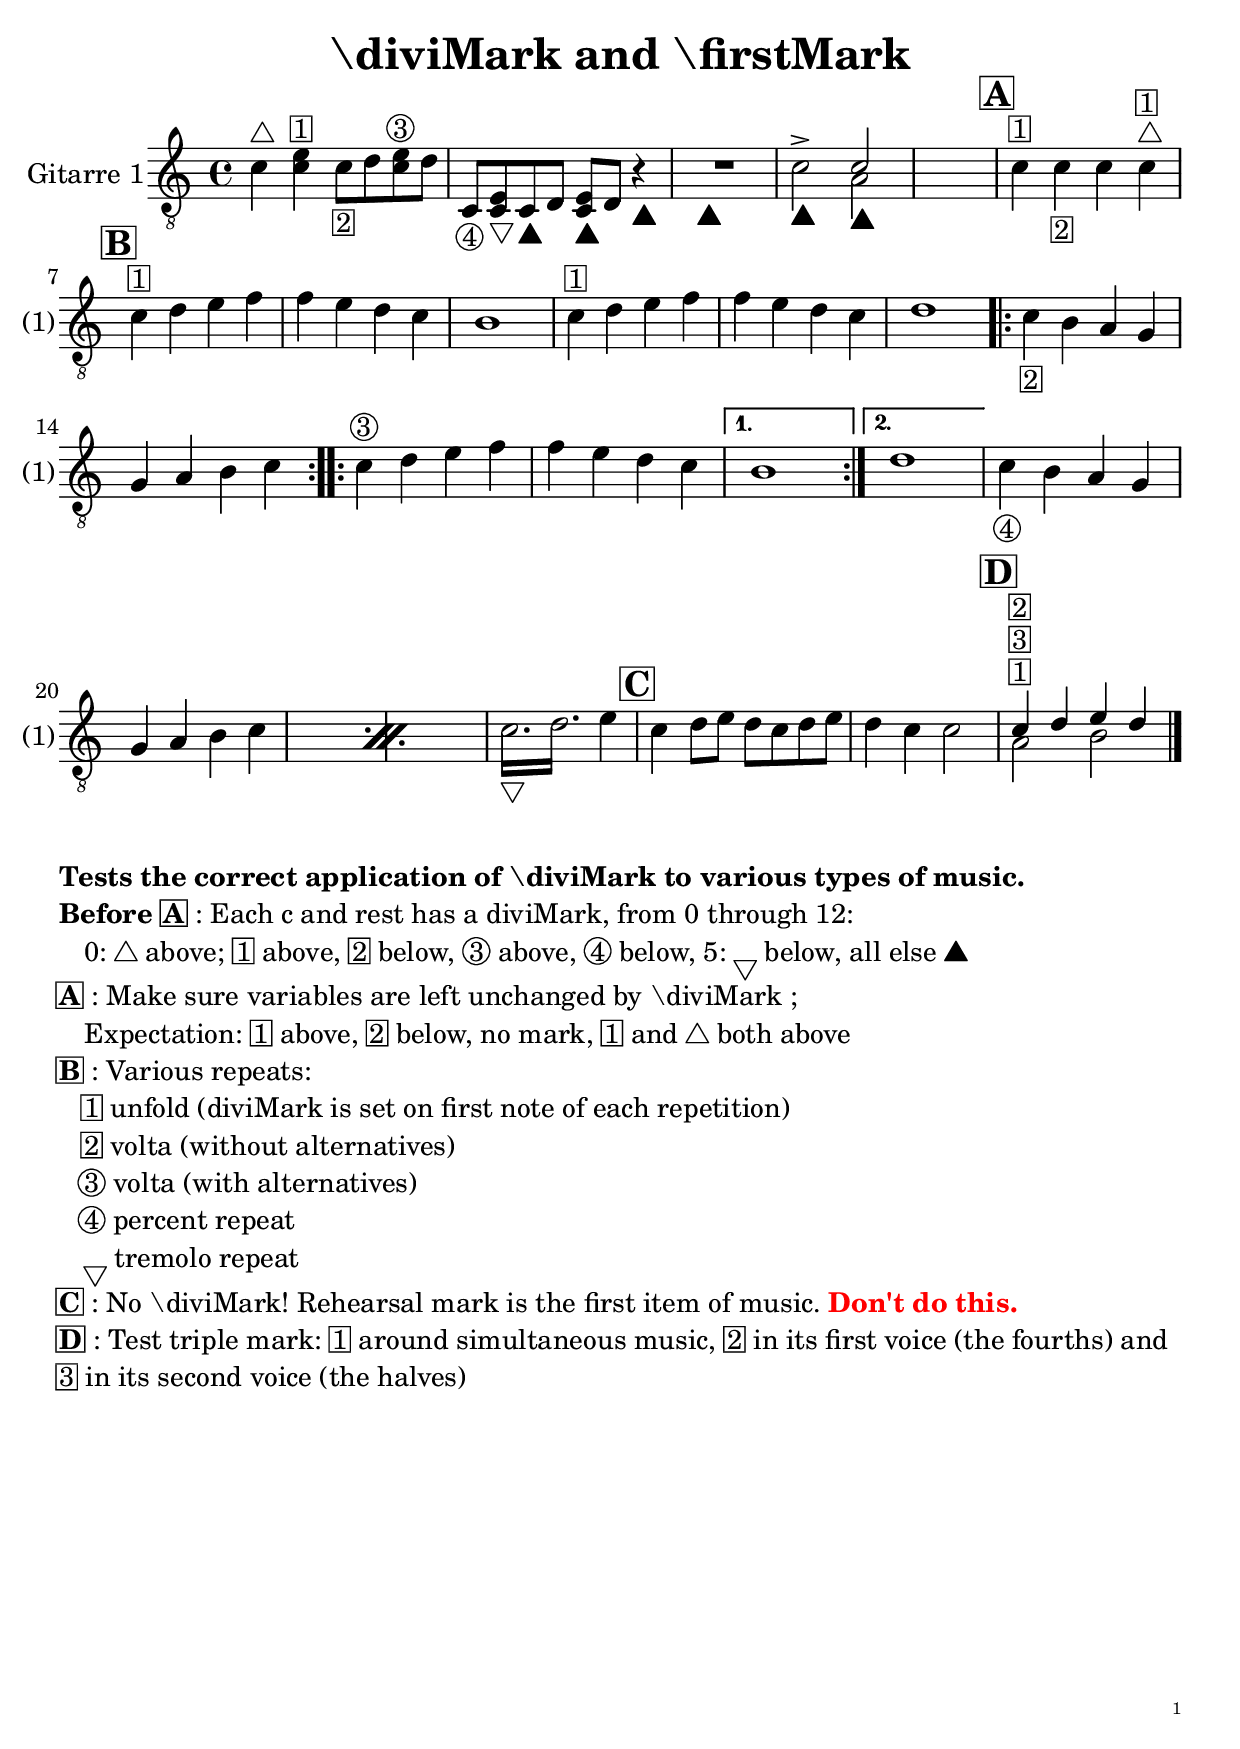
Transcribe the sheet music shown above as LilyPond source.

% © CC-BY-SA 4.0 Bjørn Bäuchle, see file LICENSE
\version "2.24.3"

% © CC-BY-SA 4.0 Bjørn Bäuchle, see file LICENSE

%{
  Head definitions for GOMP lilypond files.
%}

\version "2.24.3"
\include "articulate.ly"

#(if (defined? 'HEAD_LY_ALREADY_INCLUDED)
  (ly:warning "head.ly has already been included, crossing fingers!")
)
#(define HEAD_LY_ALREADY_INCLUDED #t)

% make includes relative for this file (and set it to default at the end):
#(begin
  (define includes_are_relative (ly:get-option 'relative-includes))
  (ly:set-option 'relative-includes #t)
  (ly:debug (ly:command-line-code))
  (ly:debug (ly:command-line-options))
  (use-modules (guile-user))
  ; sets showAlle to true, except when disabled on command line.
  ; then, sets showPart, showEins etc to that value, except defined differently on command line.
  ; then, sets hasEins etc to false.
  ; Also reads gitver, lilyver and makeMidi from command line.

  (define gitver   (if (defined? 'gitver  ) gitver   ""))
  (define lilyver  (if (defined? 'lilyver ) lilyver  ""))
  (define makeMidi (if (defined? 'makeMidi) makeMidi #f))
  (define showAlle (if (defined? 'showAlle) showAlle #t))
  (define showPart (if (defined? 'showPart) showPart showAlle))
  (define showEins (if (defined? 'showEins) showEins showAlle)) (define hasEins #f)
  (define showZwei (if (defined? 'showZwei) showZwei showAlle)) (define hasZwei #f)
  (define showDrei (if (defined? 'showDrei) showDrei showAlle)) (define hasDrei #f)
  (define showVier (if (defined? 'showVier) showVier showAlle)) (define hasVier #f)
  (define showBass (if (defined? 'showBass) showBass showAlle)) (define hasBass #f)
  (define showRyth (if (defined? 'showRyth) showRyth showAlle)) (define hasRyth #f)
  (define showDrum (if (defined? 'showDrum) showDrum showAlle)) (define hasDrum #f)
  (define showOkta (if (defined? 'showOkta) showOkta showAlle)) (define hasOkta #f)
  (define showElec (if (defined? 'showElec) showElec showAlle)) (define hasElec #f)
  (define showQuer (if (defined? 'showQuer) showQuer showAlle)) (define hasQuer #f)
  (define showSaxo (if (defined? 'showSaxo) showSaxo showAlle)) (define hasSaxo #f)
  (define showSaxb (if (defined? 'showSaxb) showSaxb showAlle)) (define hasSaxb #f)
  (define showMast (if (defined? 'showMast) showMast showAlle)) (define hasMast #f)
  (if (defined? 'mypapersize) (set-default-paper-size mypapersize))

  (ly:debug (string-append "git version: " gitver))
  (ly:debug (string-append "lily version: " lilyver))
  (ly:debug (if makeMidi "makeMidi" "make no Midi"))
  (ly:debug (if showAlle "showAlle" "show no Alle"))
  (ly:debug (if showPart "showPart" "show no Part"))
  (ly:debug (if showEins "showEins" "show no Eins"))
  (ly:debug (if showZwei "showZwei" "show no Zwei"))
  (ly:debug (if showDrei "showDrei" "show no Drei"))
  (ly:debug (if showVier "showVier" "show no Vier"))
  (ly:debug (if showRyth "showRyth" "show no Ryth"))
  (ly:debug (if showBass "showBass" "show no Bass"))
  (ly:debug (if showDrum "showDrum" "show no Drum"))
  (ly:debug (if showOkta "showOkta" "show no Okta"))
  (ly:debug (if showElec "showElec" "show no Elec"))
  (ly:debug (if showQuer "showQuer" "show no Quer"))
  (ly:debug (if showSaxo "showSaxo" "show no Saxo"))
  (ly:debug (if showSaxb "showSaxb" "show no Saxb"))
  (ly:debug (if showMast "showMast" "show no Mast"))

  ; Wir definieren für alle Instrumente eine *S*timme. Diese Variablen werden in stimmen.ly in Scores gepackt.
  (define gitDiviS #{#})
  (define gitEinsS #{#})
  (define gitZweiS #{#})
  (define gitDreiS #{#})
  (define gitVierS #{#})
  (define gitBassS #{#})
  (define gitOktaS #{#})
  (define gitElecS #{#})
  (define gitRythS #{#})
  (define querFltS #{#})
  (define saxAltAS #{#})
  (define saxAltBS #{#})
  (define percussS #{#})
  (define masterRS #{#})
  (define masterLS #{#})

  (define layout_variable #{#})
  (ly:set-option 'relative-includes includes_are_relative)
)

%{
  Provides \namedSpan "text" ly:music which sets a sequence of music
  into some kind of spanners which have a given name.

  PROBLEM: Currently, this works with Staff.ottavation, but that means
  it is neither nestable nor does it go together with, well, ottavation.
%}

#(if (defined? 'SPANS_LY_ALREADY_INCLUDED)
 (ly:warning "spans.ly has already been included, crossing fingers!")
)
#(define SPANS_LY_ALREADY_INCLUDED #t)

namedSpan = #(define-music-function
  (parser location name musix)
  (string? ly:music?)
  #{
    \ottava #0
    \set Staff.ottavation = #name
    #musix
    \ottava #0
  #}
)

% © CC-BY-SA 4.0 Bjørn Bäuchle, see file LICENSE

%{
  Provides
    \divisi yield voiceIndex normal additional
    \unMarkedDivisi yield normal additional
    \diviMark voiceIndex music
%}

#(if (defined? 'DIVISI_LY_ALREADY_INCLUDED)
 (ly:warning "divisi.ly has already been included, crossing fingers!")
)
#(define DIVISI_LY_ALREADY_INCLUDED #t)

$(if (not (defined? 'SPANS_LY_ALREADY_INCLUDED))
  (ly:error "spans.ly must be included before divisi.ly")
)

% Starts a divisi section. If we don't need to $yield to another voice,
% the second voice is out into the diviGit Staff, and if there is more
% than one voice in total "(> alls 1)", there will be a diviMark with
% the given voiceIndex on it.
%TODO: This always writes the upper voice into diviGit; I'd like to
% configure that (but that makes the interface even longer)
% voiceIndex is used for \diviMark; if negative then no mark is shown.
% MIDI output will never end in diviGit.
divisi = #(define-music-function
  (yield voiceIndex normal additional)
  (boolean? number? ly:music? ly:music?)
  (if (or yield makeMidi)
    (namedSpan "divisi" ; we'll assume that this is always for a normal guitar, thus no middleCPos given.
      (make-simultaneous-music (list
        additional
        (make-music 'VoiceSeparator)
        normal
      ))
    )
    (make-simultaneous-music (list
      normal
      (make-music 'ContextSpeccedMusic
        'property-operations '()
        'context-id "diviGit"
        'context-type 'Staff
        'element (make-sequential-music (list
          (make-music 'StaffSpanEvent 'span-direction -1)
          (if (and (>= voiceIndex 0) (> alls 1))
            (diviMark voiceIndex additional)
            additional
          )
          (make-music 'StaffSpanEvent 'span-direction 1)
        ))
      )
    ))
  )
)

% like divisi, but never write a diviMark.
unMarkedDivisi = #(define-music-function
  (yield normal additional)
  (boolean? ly:music? ly:music?)
  (divisi yield -1 normal additional)
)

#(define (first-mark textscriptevent music)
  (let ((musicType (ly:music-property music 'name))
        (elementList (ly:music-property music 'elements))
        (elementItem (ly:music-property music 'element))
       )
    ; we set the appropriate property of music and then output music at the
    ; end.
    (ly:debug "<first-mark ~a>" musicType)
    ; chords: add TextScriptEvent into 'elements
    (if (eq? musicType 'EventChord)
      (ly:music-set-property! music 'elements
        (cons textscriptevent elementList)
      )
    ; anything that has an 'element. This must be checked before 'elements,
    ; because \repeat has its body as 'element, but its alternatives as
    ; 'elements. We don't want to mark the latter ones.
    (if (not (null? elementItem))
      ; e.g. RelativeOctaveMusic, Repeats
      (ly:music-set-property! music 'element
        (first-mark textscriptevent elementItem)
      )
    ; anything that's not EventChord, doesn't have 'element, but has 'elements.
    ; this is e.g. SequentialMusic.
    (if (not (null? elementList))
      (ly:music-set-property! music 'elements
        (cons
          (first-mark textscriptevent (car elementList))
          (cdr elementList)
        )
      )
    ; all others: this will be NoteEvent, RestEvent, MultiMeasureRestMusic.
    ; simply add the TextScriptEvent
    (ly:music-set-property! music 'articulations
      ; this will be NoteEvent, RestEvent, MultiMeasureRestMusic etc.
      (cons textscriptevent (ly:music-property music 'articulations))
    )))) ; end ifs
    music
  )
)

% adds a mark to the first note or chord in the given music object.
% (prepares the text mark and calls first-mark with it)
#(define (firstMark markDir markText music)
  (first-mark
    (make-music
      'TextScriptEvent
      'direction markDir
      'text markText)
    music
  )
)

% Adds a voice mark to the first note-like item in the given music.
% we accept voiceIndex 0 through 5, with all else giving a filled
% triangle.
diviMark = #(define-music-function
  (voiceIndex note)
  (number? ly:music?)
  (begin
    (if (eq? voiceIndex 0) (firstMark +1 (markup #:triangle #f) note)
    (if (eq? voiceIndex 1) (firstMark +1 (markup #:box    "1") note)
    (if (eq? voiceIndex 2) (firstMark -1 (markup #:box    "2") note)
    (if (eq? voiceIndex 3) (firstMark +1 (markup #:circle "3") note)
    (if (eq? voiceIndex 4) (firstMark -1 (markup #:circle "4") note)
    (if (eq? voiceIndex 5) (firstMark -1 (markup #:scale '(1 . -1) #:triangle #f) note)
                           (firstMark -1 (markup #:triangle #t) note)
    ))))))
  )
)


% © CC-BY-SA 4.0 Bjørn Bäuchle, see file LICENSE

%{
  Provides
    \solo N? music
%}

#(if (defined? 'SOLO_LY_ALREADY_INCLUDED)
 (ly:warning "solo.ly has already been included, crossing fingers!")
)
#(define SOLO_LY_ALREADY_INCLUDED #t)

$(if (not (defined? 'SPANS_LY_ALREADY_INCLUDED))
  (ly:error "spans.ly must be included before solo.ly")
)

solo = #(define-music-function
  (middleCPos musix)
  ((number? 1) ly:music?)
  (namedSpan "Solo" middleCPos musix)
)

% © CC-BY-SA 4.0 Bjørn Bäuchle, see file LICENSE

%{
  Provides
    \bassAchtva (as markup)
    \bassAchtvaExplain (also markup)
    \bassTacet music
%}

#(if (defined? 'BASS_IN_GUITAR_LY_ALREADY_INCLUDED)
 (ly:warning "bass_in_guitar.ly has already been included, crossing fingers!")
)
#(define BASS_IN_GUITAR_LY_ALREADY_INCLUDED #t)

$(if (not (defined? 'SPANS_LY_ALREADY_INCLUDED))
  (ly:error "spans.ly must be included before bass_in_guitar.ly")
)

bassAchtva = \markup { \musicglyph #"pedal.*" }
#(define-markup-command
  (bassAchtvaExplain layout props maybe)
  (boolean?)
  (if maybe
  (interpret-markup layout props #{
    \markup { \musicglyph #"pedal.*": Bassgitarre 1 Oktave höher }
  #})
  (interpret-markup layout props #{ "" #})
  )
)

bassTacet = #(define-music-function
  (parser location musix)
  (ly:music?)
  #{ \namedSpan "Bass tacet" #musix #}
)


\include "percussion_helpers.ly"
% © CC-BY-SA 4.0 Bjørn Bäuchle, see file LICENSE

%{
  Provides
    \straight N? music
%}

#(if (defined? 'STRAIGHT_LY_ALREADY_INCLUDED)
 (ly:warning "straight.ly has already been included, crossing fingers!")
)
#(define STRAIGHT_LY_ALREADY_INCLUDED #t)

$(if (not (defined? 'SPANS_LY_ALREADY_INCLUDED))
  (ly:error "spans.ly must be included before straight.ly")
)

straight = #(define-music-function
  (middleCPos musix)
  ((number? 1) ly:music?)
  (namedSpan "Straight" middleCPos musix)
)


hasEins = ##t
% © CC-BY-SA 4.0 Bjørn Bäuchle, see file LICENSE

#(begin
  (define (count-if lst)
    (if (null? lst) 0 (+ (if (car lst) 1 0) (count-if (cdr lst))))
  )
  (define gits (count-if (list hasEins hasZwei hasDrei hasVier hasRyth)))
  (define oths (count-if (list hasBass hasDrum hasOkta hasElec hasQuer hasSaxo hasSaxb hasMast)))
  (define alls (count-if (list
    (and showEins hasEins)
    (and showZwei hasZwei)
    (and showDrei hasDrei)
    (and showVier hasVier)
    (and showBass hasBass)
    (and showRyth hasRyth)
    (and showDrum hasDrum)
    (and showOkta hasOkta)
    (and showElec hasElec)
    (and showQuer hasQuer)
    (and showSaxo hasSaxo)
    (and showSaxb hasSaxb)
    (and showMast hasMast)
  )))
  (define showEins (if hasEins showEins #f))
  (define showZwei (if hasZwei showZwei #f))
  (define showDrei (if hasDrei showDrei #f))
  (define showVier (if hasVier showVier #f))
  (define showBass (if hasBass showBass #f))
  (define showRyth (if hasRyth showRyth #f))
  (define showDrum (if hasDrum showDrum #f))
  (define showOkta (if hasOkta showOkta #f))
  (define showElec (if hasElec showElec #f))
  (define showQuer (if hasQuer showQuer #f))
  (define showSaxo (if hasSaxo showSaxo #f))
  (define showSaxb (if hasSaxb showSaxb #f))
  (define showMast (if hasMast showMast #f))

  (ly:debug (string-append "Alls: " (number->string alls)))
  (ly:debug (string-append "Gits: " (number->string gits)))
  (ly:debug (string-append "Oths: " (number->string oths)))
  (ly:debug (string-append (if hasEins "hasEins;     " "has no Eins; ") (if showEins "showEins" "show no Eins")))
  (ly:debug (string-append (if hasZwei "hasZwei;     " "has no Zwei; ") (if showZwei "showZwei" "show no Zwei")))
  (ly:debug (string-append (if hasDrei "hasDrei;     " "has no Drei; ") (if showDrei "showDrei" "show no Drei")))
  (ly:debug (string-append (if hasVier "hasVier;     " "has no Vier; ") (if showVier "showVier" "show no Vier")))
  (ly:debug (string-append (if hasBass "hasBass;     " "has no Bass; ") (if showBass "showBass" "show no Bass")))
  (ly:debug (string-append (if hasRyth "hasRyth;     " "has no Ryth; ") (if showRyth "showRyth" "show no Ryth")))
  (ly:debug (string-append (if hasDrum "hasDrum;     " "has no Drum; ") (if showDrum "showDrum" "show no Drum")))
  (ly:debug (string-append (if hasOkta "hasOkta;     " "has no Okta; ") (if showOkta "showOkta" "show no Okta")))
  (ly:debug (string-append (if hasElec "hasElec;     " "has no Elec; ") (if showElec "showElec" "show no Elec")))
  (ly:debug (string-append (if hasQuer "hasQuer;     " "has no Quer; ") (if showQuer "showQuer" "show no Quer")))
  (ly:debug (string-append (if hasSaxo "hasSaxo;     " "has no Saxo; ") (if showSaxo "showSaxo" "show no Saxo")))
  (ly:debug (string-append (if hasSaxb "hasSaxb;     " "has no Saxb; ") (if showSaxb "showSaxb" "show no Saxb")))
  (ly:debug (string-append (if hasMast "hasMast;     " "has no Mast; ") (if showMast "showMast" "show no Mast")))

  (define (append-if old doit suffix) (if doit (string-append old suffix) old))
  (define instruments "Gitarrenorchester")
  ; if mehr, then whatever comes next is at least the second word and needs a comma before it.
  (define mehr #f)
  (define instruments (append-if instruments (> oths 0) " mit ")) ; no comma at beginning...
  (define instruments (append-if instruments hasBass    "Bass"))
  (define mehr (or hasBass mehr))
  (define instruments (append-if instruments (and hasDrum mehr) ", "))
  (define instruments (append-if instruments hasDrum "Percussion"))
  (define mehr (or hasDrum mehr))
  (define instruments (append-if instruments (and hasOkta mehr) ", "))
  (define instruments (append-if instruments hasOkta "Oktavgitarren"))
  (define mehr (or hasOkta mehr))
  (define instruments (append-if instruments (and hasElec mehr) ", "))
  (define instruments (append-if instruments hasElec "E-Gitarre"))
  (define mehr (or hasElec mehr))
  (define instruments (append-if instruments (and hasQuer mehr) ", "))
  (define instruments (append-if instruments hasQuer "Querflöte"))
  (define mehr (or hasQuer mehr))
  (define someSax (or hasSaxo hasSaxb))
  (define instruments (append-if instruments (and someSax mehr) ", "))
  (define instruments (append-if instruments someSax "Saxophon"))
  (define instruments (append-if instruments (and hasSaxo hasSaxb) "e")) ; plural for multiple Sax
  (define mehr (or someSax mehr))
  (define instruments (append-if instruments (and hasMast mehr) ", "))
  (define instruments (append-if instruments      hasMast       "Klavier"))
  (define instruments (append-if instruments (> (+ oths gits) alls) " (Auszug)"))
  (ly:message (string-append "Instruments: " instruments))

  (define is-part (and showPart (= (+ oths gits) alls)))
  (define auszug (if is-part "Partitur" ""))
  (define auszug (append-if auszug (and (not is-part) showEins) "Git. 1 "))
  (define auszug (append-if auszug (and (not is-part) showZwei) "Git. 2 "))
  (define auszug (append-if auszug (and (not is-part) showDrei) "Git. 3 "))
  (define auszug (append-if auszug (and (not is-part) showVier) "Git. 4 "))
  (define auszug (append-if auszug (and (not is-part) showBass) "Bass "))
  (define auszug (append-if auszug (and (not is-part) showRyth) "Rythm "))
  (define auszug (append-if auszug (and (not is-part) showDrum) "Percussion "))
  (define auszug (append-if auszug (and (not is-part) showOkta) "Oktavgitarre "))
  (define auszug (append-if auszug (and (not is-part) showElec) "E-Gitarre "))
  (define auszug (append-if auszug (and (not is-part) showQuer) "Querflöte "))
  (define auszug (append-if auszug (and (not is-part) showSaxo) "Saxophon "))
  (define auszug (append-if auszug (and (not is-part) showSaxb) "Saxophon Ⅱ "))
  (define auszug (append-if auszug (and (not is-part) showMast) "Klavier "))

  (define suffix "")
  (define suffix (append-if suffix makeMidi "_midi"))
  (define suffix (append-if suffix (and showPart (< (+ oths gits) alls)) "_p"))
  (define suffix (append-if suffix (and (not showAlle) showEins) "_1"))
  (define suffix (append-if suffix (and (not showAlle) showZwei) "_2"))
  (define suffix (append-if suffix (and (not showAlle) showDrei) "_3"))
  (define suffix (append-if suffix (and (not showAlle) showVier) "_4"))
  (define suffix (append-if suffix (and (not showAlle) showBass) "_b"))
  (define suffix (append-if suffix (and (not showAlle) showRyth) "_r"))
  (define suffix (append-if suffix (and (not showAlle) showDrum) "_d"))
  (define suffix (append-if suffix (and (not showAlle) showOkta) "_o"))
  (define suffix (append-if suffix (and (not showAlle) showElec) "_e"))
  (define suffix (append-if suffix (and (not showAlle) showQuer) "_q"))
  (define suffix (append-if suffix (and (not showAlle) showSaxo) "_s"))
  (define suffix (append-if suffix (and (not showAlle) showSaxb) "_sb"))
  (define suffix (append-if suffix (and (not showAlle) showMast) "_master"))
  (define suffix (if (> (string-length suffix) 0) (substring suffix 1) suffix))
)

#(set-global-staff-size 24)
\include "test-helper.ly"

#(define percTable '((hihat cross #f 3)))

variable = { c4 }

gitEinsS = \relative c' {
  \diviMark #0 c4 % NoteEvent
  \diviMark #1 <c e>4 % EventChord
  \diviMark #2 { c8 d } % SequentialMusic (NoteEvent)
  \diviMark #3 { <c e>8 d8 } % SequentialMusic (EventChord)
  \diviMark #4 \relative c c8 % RelativeOctaveMusic (NoteEvent)
  \diviMark #5 \relative c, <c' e> % RelativeOctaveMusic (EventChord)
  \diviMark #6 \relative c' { c,8 d } % RelativeOctaveMusic (SequentialMusic (NoteEvent))
  \diviMark #7 \relative c'' { <c,, e>8 d } % RelativeOctaveMusic (SequentialMusic (EventChord))
  \diviMark #8 r4 % RestEvent
  \diviMark #9 R1 % MultiMeasureRestMusic
  \diviMark #10 c2->
  \diviMark #11 << c2 \\ a2 >>
  s1
  \mark\default
  \diviMark #1 \variable % make sure \variable is not changed:
  \diviMark #2 \variable
  \variable
  \diviMark #0 \diviMark #1 \variable % put two marks
  \mark\default
  \diviMark #1 \repeat unfold 2 { c4 d e f f e d c } \alternative { b1 d1 }
  \diviMark #2 \repeat volta 2 { c4 b a g g a b c }
  \diviMark #3 \repeat volta 2 { c4 d e f f e d c } \alternative { b1 d1 }
  \diviMark #4 \repeat percent 2 { c4 b a g g a b c }
  \diviMark #5 \repeat tremolo 6 { c16 d } e4
  \diviMark #6 { \mark\default c4 d8 e d c d e d4 c c2 }
  \mark\default
  \diviMark #1 << #(firstMark +1 (markup #:box "2") #{c4 d e d#})
               \\ #(firstMark +1 (markup #:box "3") #{a2 b#}) >>
  \fine
}
% © CC-BY-SA 4.0 Bjørn Bäuchle, see file LICENSE

%{
   Diese Datei macht aus ausgewählten Stimmen-Variablen (...S)
   Musiksystem-Variablen (...M)
%}

% © CC-BY-SA 4.0 Bjørn Bäuchle, see file LICENSE

%{
    baseNoteChord copies music and changes all chords (in the copy) to
    only the first note.
%}

\version "2.24.3"

#(if (defined? 'CHORDS_LY_ALREADY_INCLUDED)
  (ly:warning "chords.ly has already been included, crossing fingers!")
)
#(define CHORDS_LY_ALREADY_INCLUDED #t)

#(define (getFirstNoteFromChord chord-elements)
  (if (null? chord-elements)
    ; if the argument is empty, return an empty list.
    (list)
    ; if the argument is not empty:
    (if (eq? (ly:music-property (car chord-elements) 'name) 'NoteEvent)
      ; if the first item is a NoteEvent, return that
      (car chord-elements)
      ; if the first item is something else, recurse from the next element.
      (getFirstNoteFromChord (cdr chord-elements))
    ) ; end if is-NoteEvent
  ) ; end if is-null
) % getFirstNoteFromChord

#(define (getArticulationsFromChord chord-elements)
  (if (null? chord-elements)
    ; argument is empty? return empty list.
    (list)
    (if (eq? (ly:music-property (car chord-elements) 'name) 'NoteEvent)
      ; if NoteEvent: try next chord-elements element.
      (getArticulationsFromChord (cdr chord-elements))
      ; else (not NoteEvent): prepend this to the articulations from the rest
      ; of the list.
      (cond (car chord-elements) (getArticulationsFromChord (cdr chord-elements)))
    ) ; end if is-NoteEvent
  ) ; end if is-null
) % getArticulationsFromChord

#(define (stripChord chord)
  (let ((firstnote (getFirstNoteFromChord (ly:music-property chord 'elements))))
    (let ((articulation (getArticulationsFromChord (ly:music-property chord 'elements))))
      (if (not (null? articulation))
        ; if there is some articulation in the chord, set firstnote's articulations
        ; to that.
        (ly:music-set-property! firstnote 'articulations articulation)
      ) ; endif articulation is present
    ) ; let articulation
    ; firstnote has been extracted, its articulations set - now return that.
    firstnote
  ) ; let firstnote
) % stripChord

#(define (bnc music)
  (let ((musicType (ly:music-property music 'name)))
    (ly:debug "<bnc ~a>" musicType)
    (if (eq? musicType 'EventChord)
      ; chords are what really interest us, they need to be stripped.
      (stripChord music)
    (begin ; else: not EventChord - strip any chords nested underneath, but
           ; else, copy.
      (if (not (null? (ly:music-property music 'elements)))
        ; if there are elements, transform them all:
        (ly:music-set-property! music 'elements
          (map (lambda (x) (bnc x)) (ly:music-property music 'elements))
        )
        (ly:debug "Input ~a has no 'elements!" musicType)
      )
      (if (not (null? (ly:music-property music 'element)))
        ; if there is element, transform it:
        (ly:music-set-property! music 'element
          (bnc (ly:music-property music 'element))
        )
        (ly:debug "Input ~a has no 'element!" musicType)
      )
      ; in the end, output the possibly-changed sequence.
      music
      ) ; end else clause
    ) ; end if
  ) ; let musicType
) % bnc

baseNoteChord = #(define-music-function
  (parser location chordseq)
  (ly:music?)
  ; call bnc with a copy of chordseq, so that chordseq isn't changed.
  (bnc (ly:music-deep-copy chordseq))
) % baseNoteChord



masterR = {
  \global
  \clef "G"
  \global
  \masterRS
}

masterL = {
  \global
  \clef "F"
  \global
  \masterLS
}

masterM = \new PianoStaff <<
  \set PianoStaff.instrumentName = "Master"
  \set PianoStaff.shortInstrumentName = "M"
  \new Staff = "masterRH" \masterR
  \new Staff = "masterLH" \masterL
>>

gitDiviM = { \new Staff = "diviGit" \with {
     \remove "Time_signature_engraver"
     \RemoveEmptyStaves
     \override VerticalAxisGroup.remove-first = ##t
     \hide Clef
     \clef "G_8"
     fontSize = #-4
     midiInstrument = #"acoustic guitar (nylon)"
     \override StaffSymbol.staff-space = #(magstep -4)
     \override StaffSymbol.thickness = #(magstep -4)
     \global
  } { \stopStaff \gitDiviS }
}

gitPercM = {
  \new DrumStaff = "percGit"  <<
    \global
    \new DrumVoice {
      \stopStaff
      \gitDiviS
    }
  >>
}

gitEinsM = \new Staff <<
  \new Voice {
    \set Staff.instrumentName = "Gitarre 1"
    \set Staff.shortInstrumentName = "(1)"
    \clef "G_8"
    \set Staff.midiInstrument = #"acoustic guitar (nylon)"
    \global
    \gitEinsS
  }
>>

gitZweiM = \new Staff <<
  \new Voice {
    \set Staff.instrumentName = "Gitarre 2"
    \set Staff.shortInstrumentName = "(2)"
    \clef "G_8"
    \set Staff.midiInstrument = #"acoustic guitar (nylon)"
    \global
    \gitZweiS
  }
>>

gitDreiM = \new Staff <<
  \new Voice {
    \set Staff.instrumentName = "Gitarre 3"
    \set Staff.shortInstrumentName = "(3)"
    \clef "G_8"
    \set Staff.midiInstrument = #"acoustic guitar (nylon)"
    \global
    \gitDreiS
  }
>>

gitVierM = \new Staff <<
  \new Voice {
    \set Staff.instrumentName = "Gitarre 4"
    \set Staff.shortInstrumentName = "(4)"
    \clef "G_8"
    \set Staff.midiInstrument = #"acoustic guitar (nylon)"
    \global
    \gitVierS
  }
>>

gitBassM = \new Staff <<
  \new Voice {
    \set Staff.instrumentName = "Bass"
    \set Staff.shortInstrumentName = "(B)"
    \clef "G_15"
    \set Staff.midiInstrument = #"acoustic guitar (nylon)"
    \global
    \gitBassS
  }
>>

chordNames = \new ChordNames {
  % the next two lines are basically \semiGermanChords, just the bass
  % note obeys the same rules as the chord name proper and is uppercase.
  \set chordRootNamer = #(chord-name->german-markup #f)
  \set chordNoteNamer = #(chord-name->german-markup #f)
  \set noChordSymbol = ##f
  \set chordChanges = ##t
  \set chordNameLowercaseMinor = ##t
  \set Staff.midiInstrument = #"acoustic guitar (nylon)"
  \global
  \gitRythS
}

chordRythm = \new Staff \with {
  \override StaffSymbol.line-count = #1
} <<
  \new Voice \with {
    \consists "Pitch_squash_engraver"
  } {
    \set Staff.instrumentName = "Rhythm"
    \set Staff.shortInstrumentName = "(R)"
    \clef percussion
    \global
    \improvisationOn
    \baseNoteChord \gitRythS
    \improvisationOff
  }
>>

gitRythM = <<
  \chordNames
  \chordRythm
>>

saxAltAM = \new Staff <<
  \new Voice {
    \set Staff.instrumentName = "Saxophon"
    \set Staff.shortInstrumentName = "(S)"
    \clef "G"
    \set Staff.midiInstrument = #"alto sax"
    \transposition es
    \transpose es c { \global }
    \saxAltAS
  }
>>

saxAltBM = \new Staff <<
  \new Voice {
    \set Staff.instrumentName = "Saxophon Ⅱ"
    \set Staff.shortInstrumentName = "(SⅡ)"
    \clef "G"
    \set Staff.midiInstrument = #"alto sax"
    \transposition es
    \transpose es c { \global }
    \saxAltBS
  }
>>

gitElecM = \new Staff <<
  \new Voice {
    \set Staff.instrumentName = "E-Gitarre"
    \set Staff.shortInstrumentName = "(E)"
    \clef "G_8"
    \set Staff.midiInstrument = #"overdriven guitar"
    \global
    \gitElecS
  }
>>

querFltM = \new Staff <<
  \new Voice {
    \set Staff.instrumentName = "Querflöte"
    \set Staff.shortInstrumentName = "(Q)"
    \clef "G"
    \set Staff.midiInstrument = #"flute"
    \global
    \querFltS
  }
>>

gitOktaM = \new Staff <<
  \new Voice {
    \set Staff.instrumentName = "Oktavgitarre"
    \set Staff.shortInstrumentName = "(O)"
    \clef "G"
    \set Staff.midiInstrument = #"acoustic guitar (nylon)"
    \global
    \gitOktaS
  }
>>

percussM = {
  \new DrumStaff \with {
    \override StaffSymbol.line-count = \percLines
    countPercentRepeats = ##t
    drumStyleTable = #(alist->hash-table percTable)
  }
  <<
    \global
    \set DrumStaff.instrumentName = "Drums"
    \set DrumStaff.shortInstrumentName = "(D)"
    \new DrumVoice \percussS
  >>
}

#(begin
  (ly:progress "\nVersion: ~a ~a\n" gitver lilyver)
  (ly:progress "Instruments: ~a\n" instruments)
  (ly:progress "Excerpt: ~a\n" auszug)
  (ly:progress "Suffix: ~a\n" suffix)
  (ly:progress "MIDI: ~a\n" (if makeMidi "ja" "nein"))
)


\book {
  \header {
    title = "\diviMark and \firstMark"
  }
  \include "lilyparts/paper.ly"
  % © CC-BY-SA 4.0 Bjørn Bäuchle, see file LICENSE

%{
    Setzt den Inhalt der Variablen \music in je einen Score für Noten- und
    einen für MIDI-Eport.

    Diese Datei wird direkt in den \book {}-Block eingebunden.
%}

\bookOutputSuffix \suffix
% Noten:
\score {
  \unfoldRepeats \articulate <<
  \new GrandStaff <<
    \new StaffGroup <<
      #(if hasMast #{ \masterM #})
      #(if hasEins #{ \gitEinsM #})
      #(if hasZwei #{ \gitZweiM #})
      #(if hasDrei #{ \gitDreiM #})
      #(if hasVier #{ \gitVierM #})
      #(if hasBass #{ \gitBassM #})
      #(if hasRyth #{ \chordNames #})
      #(if hasDrum #{ \percussM #})
      #(if hasQuer #{ \querFltM #})
      #(if hasSaxo #{ \saxAltAM #})
      #(if hasSaxb #{ \saxAltBM #})
      #(if hasElec #{ \gitElecM #})
      #(if hasQuer #{ \gitOktaM #})
      \gitDiviM
      \gitPercM
    >>
  >>
  >>
  \midi {}
}

\score {
  <<
    #(if (and (= alls 1) showRyth) #{
      \set Score.rehearsalMarkFormatter = #format-mark-box-alphabet
    #})
    #(if showMast masterM)
    \new StaffGroup <<
      #(if showQuer querFltM)
      #(if showSaxo saxAltAM)
      #(if showSaxb saxAltBM)
      #(if showElec gitElecM)
      #(if showOkta gitOktaM)
    >>
    \new StaffGroup <<
      #(if showEins gitEinsM)
      #(if showZwei gitZweiM)
      #(if showDrei gitDreiM)
      #(if showVier gitVierM)
      \gitDiviM
      #(if showBass gitBassM)
      #(if showRyth gitRythM)
    >>
    \new StaffGroup <<
      #(if showDrum percussM)
    >>
  >>
  \layout {
    \layout_variable
  }
}

  \markuplist {
    \wordwrap-lines \bold { Tests the correct application of "\diviMark" to various types of music. }
    \wordwrap-lines { \bold{Before \box A}: Each c and rest has a diviMark, from 0 through 12: }
    \wordwrap-lines { \hspace #2 0: \triangle ##f above; \box{1} above, \box{2} below, \circle{3} above, \circle{4} below, 5: \scale #'(1 . -1) { \triangle ##f } below, all else \triangle ##t }
    \wordwrap-lines { \bold\box{A}: Make sure variables are left unchanged by "\diviMark"; }
    \wordwrap-lines { \hspace #2 Expectation: \box{1} above, \box{2} below, no mark, \box{1} and \triangle ##f both above }
    \wordwrap-lines { \bold\box{B}: Various repeats: }
    \wordwrap-lines { \hspace #2 \box{1} unfold (diviMark is set on first note of each repetition) }
    \wordwrap-lines { \hspace #2 \box{2} volta (without alternatives) }
    \wordwrap-lines { \hspace #2 \circle{3} volta (with alternatives) }
    \wordwrap-lines { \hspace #2 \circle{4} percent repeat }
    \wordwrap-lines { \hspace #2 \scale #'(1 . -1) { \triangle ##f } tremolo repeat }
    \wordwrap-lines { \bold\box{C}: No "\diviMark!" Rehearsal mark is the first item of music.  \with-color #red \bold { Don't do this. }}
    \wordwrap-lines { \bold\box{D}: Test triple mark: \box{1} around simultaneous music, \box{2} in
    its first voice (the fourths) and \box{3} in its second voice (the halves) }
  }
}
